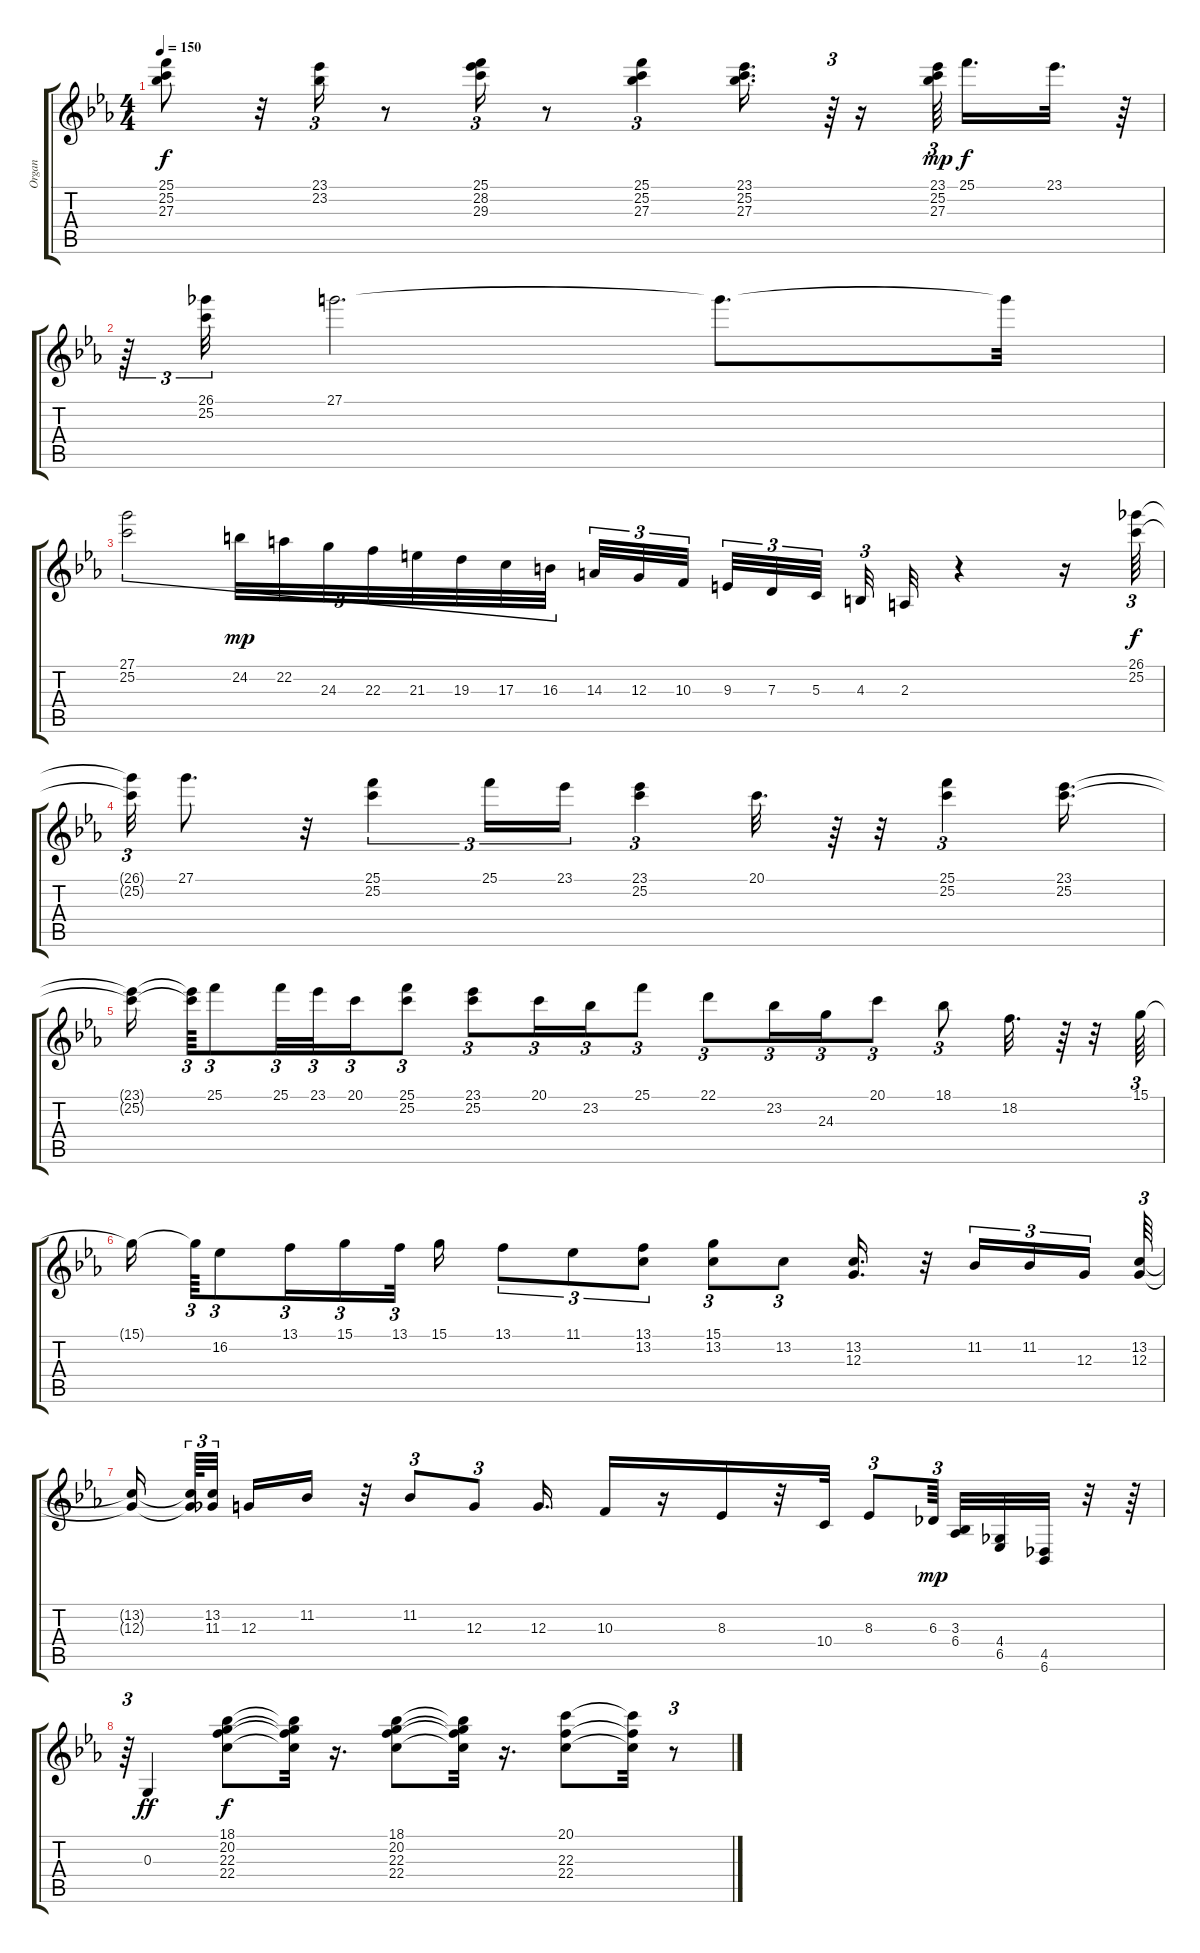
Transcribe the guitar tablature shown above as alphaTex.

\track ("Organ" "Organ") {instrument percussiveorgan}
\staff {score tabs}
\tuning (E4 B3 G3 D3 A2 E2) {hide}
\ts (4 4)
\tempo 150
\clef g2
\ks cminor
(25.1{t} 25.2{t} 27.3{t}).8{dy f} r.32 (23.1 23.2).16{tu (3 2)} r.8 (25.1 28.2 29.3).16{tu (3 2)} r.8 (25.1 25.2 27.3).4{tu (3 2)} (23.1 25.2 27.3).16{d} r.64{tu (3 2)} r.16 (23.1 25.2 27.3).64{tu (3 2) dy mp beam splitsecondary} 25.1.16{d dy f} 23.1.32{d} r.64 |
r.64{tu (3 2)} (26.1 25.2).32{tu (3 2)} 27.1.2{d} 27.1{t}.8{d} 27.1{t}.32 |
(27.1 25.2).2{tu (3 2)} 24.2.32{tu (3 2) dy mp} 22.2.32{tu (3 2)} 24.3.32{tu (3 2)} 22.3.32{tu (3 2)} 21.3.32{tu (3 2)} 19.3.32{tu (3 2)} 17.3.32{tu (3 2)} 16.3.32{tu (3 2)} 14.3.32{tu (3 2)} 12.3.32{tu (3 2)} 10.3.32{tu (3 2) beam splitsecondary} 9.3.32{tu (3 2)} 7.3.32{tu (3 2)} 5.3.32{tu (3 2) beam splitsecondary} 4.3.32{tu (3 2)} 2.3.32 r.4 r.16 (26.1 25.2).64{tu (3 2) dy f} |
(26.1{t} 25.2{t}).32{tu (3 2)} 27.1.8{d} r.32 (25.1 25.2).4{tu (3 2)} 25.1.16{tu (3 2)} 23.1.16{tu (3 2)} (23.1 25.2).4{tu (3 2)} 20.1.32{d} r.64 r.32 (25.1 25.2).4{tu (3 2)} (23.1 25.2).16{d} |
(23.1{t} 25.2{t}).16{beam splitsecondary} (23.1{t} 25.2{t}).64{tu (3 2)} 25.1.8{tu (3 2)} 25.1.32{tu (3 2)} 23.1.32{tu (3 2)} 20.1.16{tu (3 2)} (25.1 25.2).8{tu (3 2)} (23.1 25.2).8{tu (3 2)} 20.1.16{tu (3 2)} 23.2.16{tu (3 2)} 25.1.8{tu (3 2)} 22.1.8{tu (3 2)} 23.2.16{tu (3 2)} 24.3.16{tu (3 2)} 20.1.8{tu (3 2)} 18.1.8{tu (3 2)} 18.2.32{d} r.64 r.32 15.1.64{tu (3 2)} |
15.1{t}.16{beam splitsecondary} 15.1{t}.64{tu (3 2)} 16.2.8{tu (3 2)} 13.1.16{tu (3 2)} 15.1.16{tu (3 2)} 13.1.32{tu (3 2)} 15.1.16 13.1.8{tu (3 2)} 11.1.8{tu (3 2)} (13.1 13.2).8{tu (3 2)} (15.1 13.2).8{tu (3 2)} 13.2.8{tu (3 2)} (13.2 12.3).16{d} r.32 11.2.16{tu (3 2)} 11.2.16{tu (3 2)} 12.3.16{tu (3 2) beam splitsecondary} (13.2 12.3).64{tu (3 2)} |
(13.2{t} 12.3{t}).16{beam splitsecondary} (13.2{t} 12.3{t}).64{tu (3 2)} (13.2 11.3).32{tu (3 2) beam splitsecondary} 12.3.16 11.2.16 r.32 11.2.8{tu (3 2)} 12.3.8{tu (3 2)} 12.3.16{d} 10.3.16 r.16 8.3.16 r.32 10.4.32 8.3.8{tu (3 2)} 6.3.64{tu (3 2) dy mp beam splitsecondary} (3.3 6.4).32 (4.4 6.5).32 (4.5 6.6).32 r.32 r.64 |
r.64{tu (3 2)} 0.3.4{dy ff} (18.1 20.2 22.3 22.4).8{dy f} (18.1{t} 20.2{t} 22.3{t} 22.4{t}).32 r.16{d} (18.1 20.2 22.3 22.4).8 (18.1{t} 20.2{t} 22.3{t} 22.4{t}).32 r.16{d} (20.1 22.3 22.4).8 (20.1{t} 22.3{t} 22.4{t}).32 r.8{tu (3 2)}
